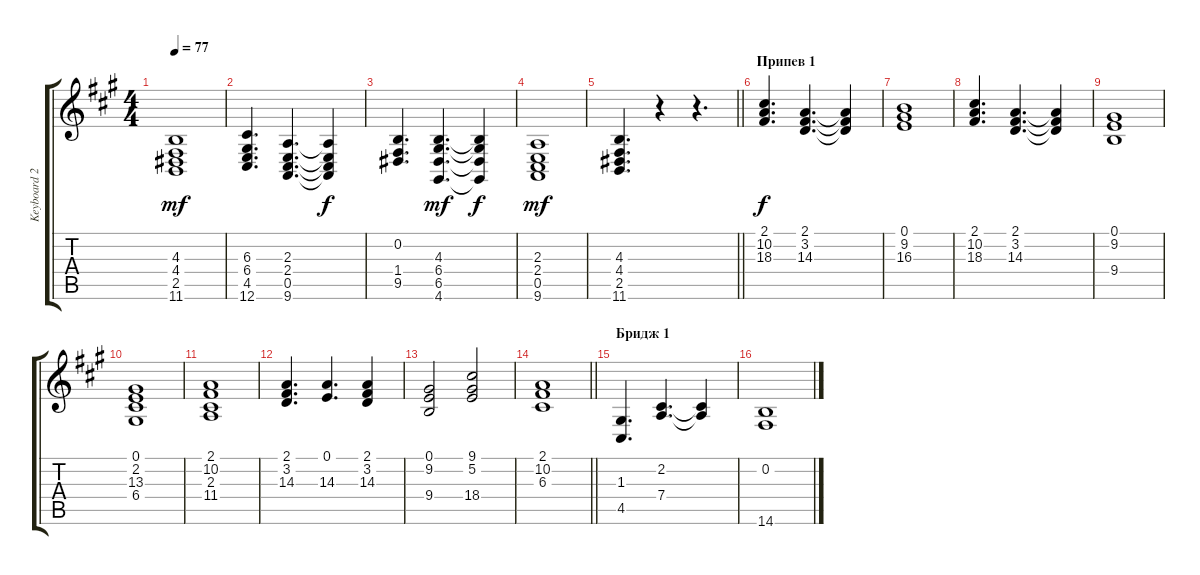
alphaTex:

\track ("Keyboard 2" "Keyboard 2") {instrument synthstrings1}
\staff {score tabs}
\tuning (E4 B3 G3 D3 A2 E2) {hide}
\ts (4 4)
\tempo 77
\clef g2
\ks f#minor
(4.3 4.4 2.5 11.6).1{dy mf} |
(6.3 6.4 4.5 12.6).4{d} (2.3 2.4 0.5 9.6).4{d} (2.3{t} 2.4{t} 0.5{t} 9.6{t}).4{dy f} |
(0.2 1.4 9.5).4{d} (4.3 6.4 6.5 4.6).4{d dy mf} (4.3{t} 6.4{t} 6.5{t} 4.6{t}).4{dy f} |
(2.3 2.4 0.5 9.6).1{dy mf} |
\barLineRight lightlight
(4.3 4.4 2.5 11.6).4{d} r.4 r.4{d} |
\section ("" "Припев 1")
(2.1 10.2 18.3).4{d dy f volume 8 instrument choiraahs} (2.1 3.2 14.3).4{d} (2.1{t} 3.2{t} 14.3{t}).4 |
(0.1 9.2 16.3).1 |
(2.1 10.2 18.3).4{d} (2.1 3.2 14.3).4{d} (2.1{t} 3.2{t} 14.3{t}).4 |
(0.1 9.2 9.4).1 |
(0.1 2.2 13.3 6.4).1 |
(2.1 10.2 2.3 11.4).1 |
(2.1 3.2 14.3).4{d} (0.1 14.3).4{d} (2.1 3.2 14.3).4 |
(0.1 9.2 9.4).2 (9.1 5.2 18.4).2 |
\barLineRight lightlight
(2.1 10.2 6.3).1 |
\section ("" "Бридж 1")
(1.3 4.5).4{d instrument acousticgrandpiano} (2.2 7.4).4{d} (2.2{t} 7.4{t}).4 |
(0.2 14.6).1
